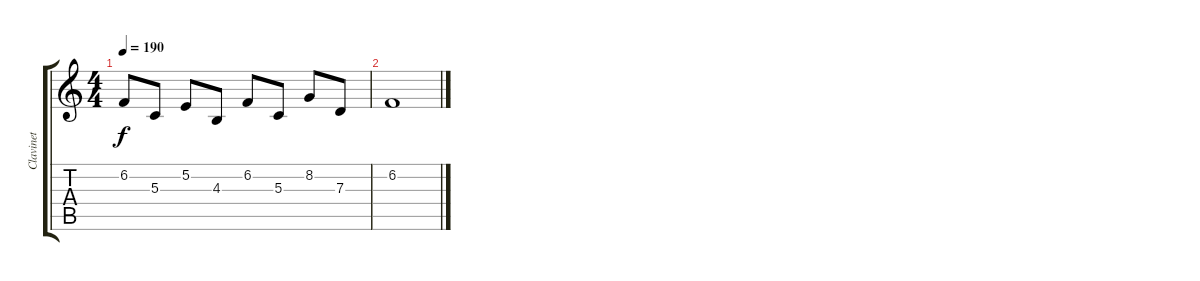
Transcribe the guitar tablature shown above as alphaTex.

\track ("Clavinet" "Clavinet") {instrument clavinet}
\staff {score tabs}
\tuning (E4 B3 G3 D3 A2 E2) {hide}
\ts (4 4)
\tempo 190
\clef g2
\ks c
6.2.8{dy f} 5.3.8 5.2.8 4.3.8 6.2.8 5.3.8 8.2.8 7.3.8 |
6.2.1
